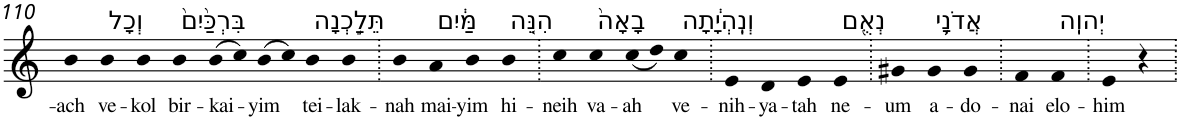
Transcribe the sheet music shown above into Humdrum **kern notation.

**kern	**text
*part1	*part1
*staff1	*staff1
*I"Piano	*
*I'Pno	*
!!LO:PB:g=z
*clefG2	*
*k[]	*
=110	=110
!	!LO:LY:b
4b	-ach
!LO:TX:a:t=וְכָל	!
!	!LO:LY:b
4b	ve-
!	!LO:LY:b
4b	-kol
!LO:TX:a:t=בִּרְכַּ֙יִם֙	!
!	!LO:LY:b
4b	bir-
!	!LO:LY:b
(>8b	-kai-
8cc)	.
!	!LO:LY:b
(>8b	-yim
8cc)	.
!LO:TX:a:t=תֵּלַ֣כְנָה	!
!	!LO:LY:b
4b	tei-
!	!LO:LY:b
4b	-lak-
=111.	=111.
!	!LO:LY:b
4b	-nah
!LO:TX:a:t=מַּ֔יִם	!
!	!LO:LY:b
4a	mai-
!	!LO:LY:b
4b	-yim
!LO:TX:a:t=הִנֵּ֤ה	!
!	!LO:LY:b
4b	hi-
=112.	=112.
!	!LO:LY:b
4cc	-neih
!LO:TX:a:t=בָאָה֙	!
!	!LO:LY:b
4cc	va-
!	!LO:LY:b
(<8cc	-ah
8dd)	.
!LO:TX:a:t=וְנִֽהְיָ֔תָה	!
!	!LO:LY:b
4cc	ve-
=113.	=113.
!	!LO:LY:b
4e	-nih-
!	!LO:LY:b
4d	-ya-
!	!LO:LY:b
4e	-tah
!LO:TX:a:t=נְאֻ֖ם	!
!	!LO:LY:b
4e	ne-
=114.	=114.
!	!LO:LY:b
4g#X	-um
!LO:TX:a:t=אֲדֹנָ֥י	!
!	!LO:LY:b
4g#	a-
!	!LO:LY:b
4g#	-do-
=115.	=115.
!	!LO:LY:b
4f	-nai
!LO:TX:a:t=יְהוִֽה	!
!	!LO:LY:b
4f	elo-
=116.	=116.
!	!LO:LY:b
4e	-him
4r	.
=.	=.
*-	*-
